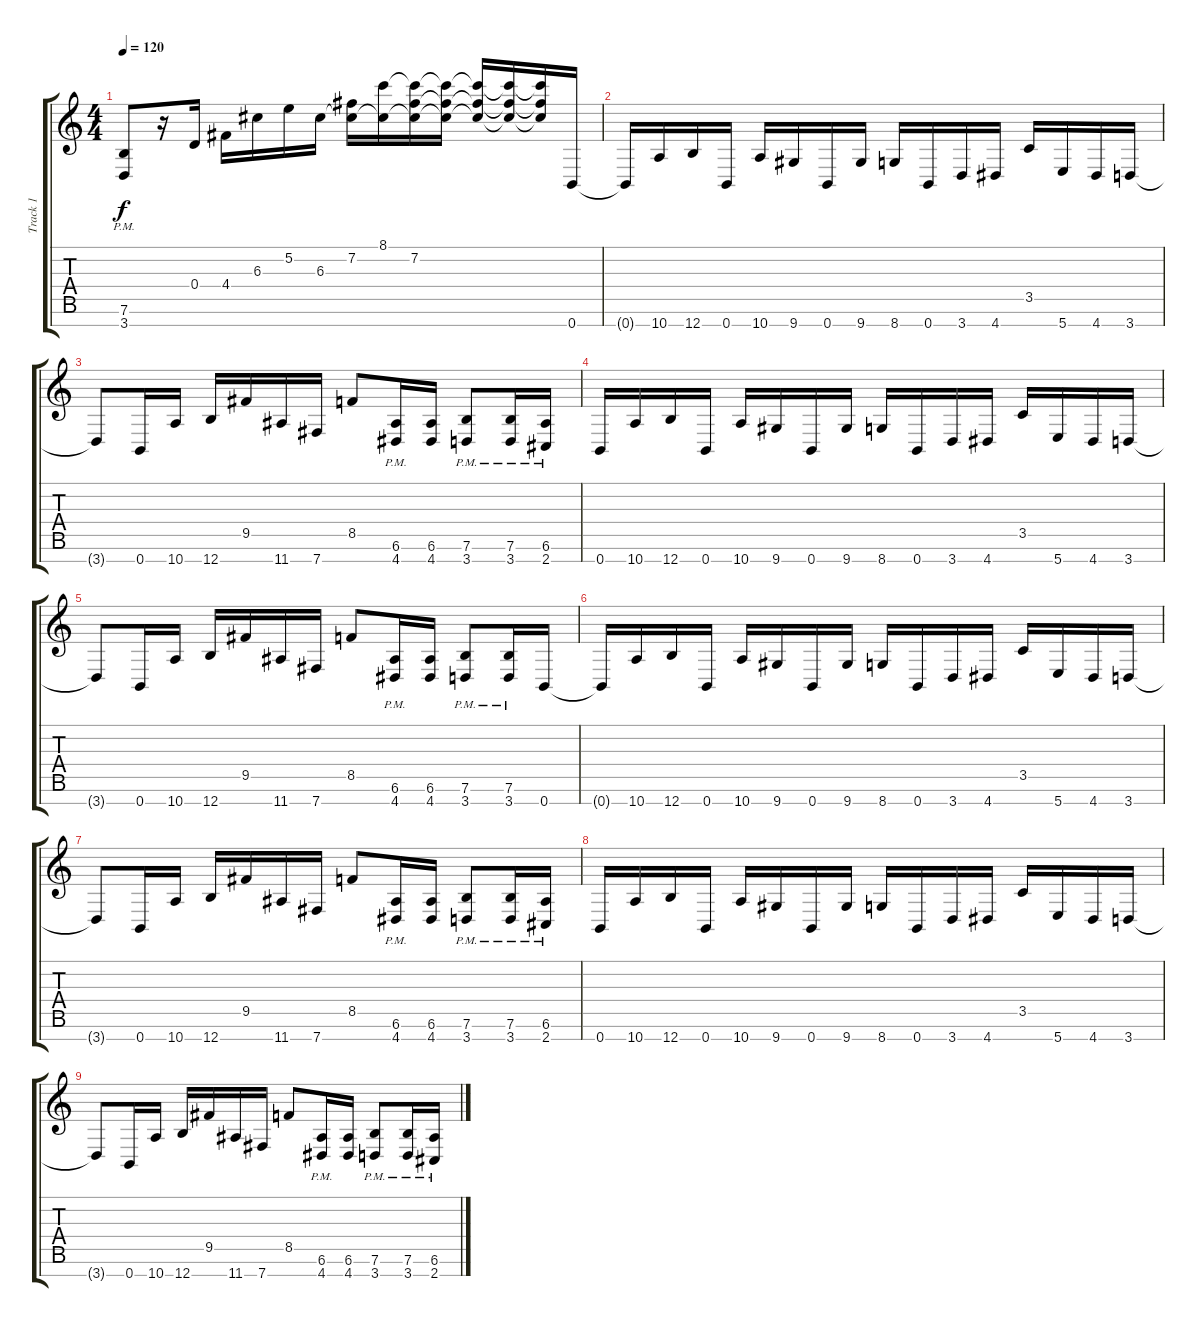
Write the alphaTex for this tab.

\track ("Track 1" "Track 1") {instrument distortionguitar}
\staff {score tabs}
\tuning (E4 B3 G3 D3 A2 E2 B1) {hide}
\ts (4 4)
\tempo 120
\clef g2
\ks c
(7.6{pm} 3.7{pm}).8{dy f} r.16 0.4.16 4.4.16 6.3.16 5.2.16 6.3.16 (7.2 6.3{t}).16 (8.1 6.3{t}).16 (8.1{t} 7.2 6.3{t}).16 (8.1{t} 7.2{t} 6.3{t}).16 (8.1{t} 7.2{t} 6.3{t}).16 (8.1{t} 7.2{t} 6.3{t}).16 (8.1{t} 7.2{t} 6.3{t}).16 0.7.16 |
0.7{t}.16 10.7.16 12.7.16 0.7.16 10.7.16 9.7.16 0.7.16 9.7.16 8.7.16 0.7.16 3.7.16 4.7.16 3.5.16 5.7.16 4.7.16 3.7.16 |
3.7{t}.8 0.7.16 10.7.16 12.7.16 9.5.16 11.7.16 7.7.16 8.5.8 (6.6{pm} 4.7{pm}).16 (6.6 4.7).16 (7.6{pm} 3.7{pm}).8 (7.6{pm} 3.7{pm}).16 (6.6{pm} 2.7{pm}).16 |
0.7.16 10.7.16 12.7.16 0.7.16 10.7.16 9.7.16 0.7.16 9.7.16 8.7.16 0.7.16 3.7.16 4.7.16 3.5.16 5.7.16 4.7.16 3.7.16 |
3.7{t}.8 0.7.16 10.7.16 12.7.16 9.5.16 11.7.16 7.7.16 8.5.8 (6.6{pm} 4.7{pm}).16 (6.6 4.7).16 (7.6{pm} 3.7{pm}).8 (7.6{pm} 3.7{pm}).16 0.7.16 |
0.7{t}.16 10.7.16 12.7.16 0.7.16 10.7.16 9.7.16 0.7.16 9.7.16 8.7.16 0.7.16 3.7.16 4.7.16 3.5.16 5.7.16 4.7.16 3.7.16 |
3.7{t}.8 0.7.16 10.7.16 12.7.16 9.5.16 11.7.16 7.7.16 8.5.8 (6.6{pm} 4.7{pm}).16 (6.6 4.7).16 (7.6{pm} 3.7{pm}).8 (7.6{pm} 3.7{pm}).16 (6.6{pm} 2.7{pm}).16 |
0.7.16 10.7.16 12.7.16 0.7.16 10.7.16 9.7.16 0.7.16 9.7.16 8.7.16 0.7.16 3.7.16 4.7.16 3.5.16 5.7.16 4.7.16 3.7.16 |
3.7{t}.8 0.7.16 10.7.16 12.7.16 9.5.16 11.7.16 7.7.16 8.5.8 (6.6{pm} 4.7{pm}).16 (6.6 4.7).16 (7.6{pm} 3.7{pm}).8 (7.6{pm} 3.7{pm}).16 (6.6{pm} 2.7{pm}).16
